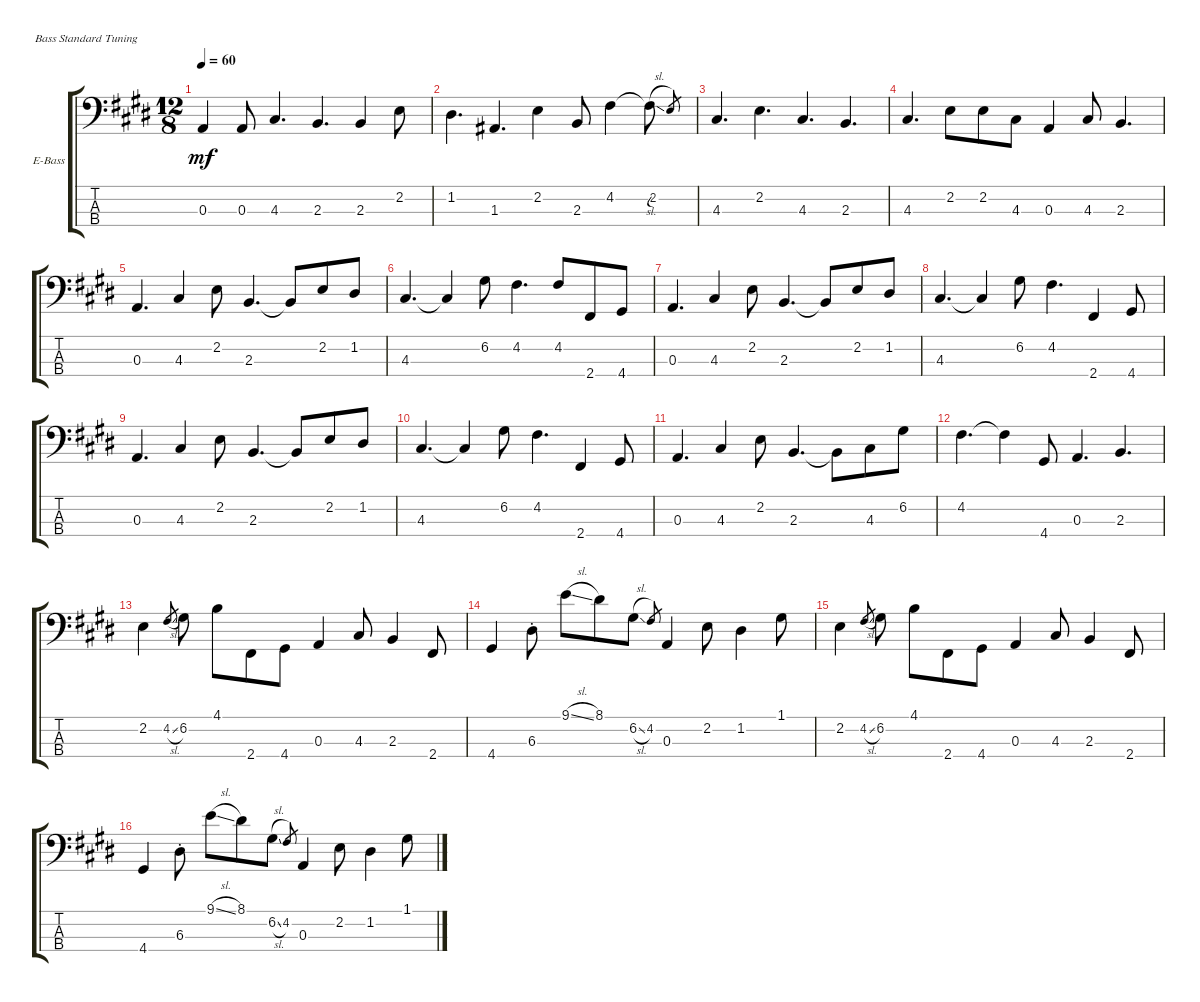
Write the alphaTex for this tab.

\defaultSystemsLayout 4
\bracketExtendMode groupsimilarinstruments
\firstSystemTrackNameOrientation horizontal
\otherSystemsTrackNameOrientation horizontal
\track ("Electric Bass" "E-Bass") {instrument electricbassfinger}
\staff {score tabs}
\tuning (G2 D2 A1 E1)
\ts (12 8)
\tempo 60
\clef f4
\ks e
0.3.4{dy mf} 0.3.8 4.3.4{d} 2.3.4{d} 2.3.4 2.2.8 |
1.2.4{d} 1.3.4{d} 2.2.4 2.3.8 4.2.4 4.2{sl t}.8 2.2.8{gr} |
4.3.4{d} 2.2.4{d} 4.3.4{d} 2.3.4{d} |
4.3.4{d} 2.2.8 2.2.8 4.3.8 0.3.4 4.3.8 2.3.4{d} |
0.3.4{d} 4.3.4 2.2.8 2.3.4{d} 2.3{t}.8 2.2.8 1.2.8 |
4.3.4{d} 4.3{t}.4 6.2.8 4.2.4{d} 4.2.8 2.4.8 4.4.8 |
0.3.4{d} 4.3.4 2.2.8 2.3.4{d} 2.3{t}.8 2.2.8 1.2.8 |
4.3.4{d} 4.3{t}.4 6.2.8 4.2.4{d} 2.4.4 4.4.8 |
0.3.4{d} 4.3.4 2.2.8 2.3.4{d} 2.3{t}.8 2.2.8 1.2.8 |
4.3.4{d} 4.3{t}.4 6.2.8 4.2.4{d} 2.4.4 4.4.8 |
0.3.4{d} 4.3.4 2.2.8 2.3.4{d} 2.3{t}.8 4.3.8 6.2.8 |
4.2.4{d} 4.2{t}.4 4.4.8 0.3.4{d} 2.3.4{d} |
2.2.4 4.2{sl}.8{gr} 6.2.8 4.1.8 2.4.8 4.4.8 0.3.4 4.3.8 2.3.4 2.4.8 |
4.4.4 6.3{st}.8 9.1{sl}.8 8.1.8 6.2{sl}.8 4.2.8{gr} 0.3.4 2.2.8 1.2.4 1.1.8 |
2.2.4 4.2{sl}.8{gr} 6.2.8 4.1.8 2.4.8 4.4.8 0.3.4 4.3.8 2.3.4 2.4.8 |
4.4.4 6.3{st}.8 9.1{sl}.8 8.1.8 6.2{sl}.8 4.2.8{gr} 0.3.4 2.2.8 1.2.4 1.1.8
